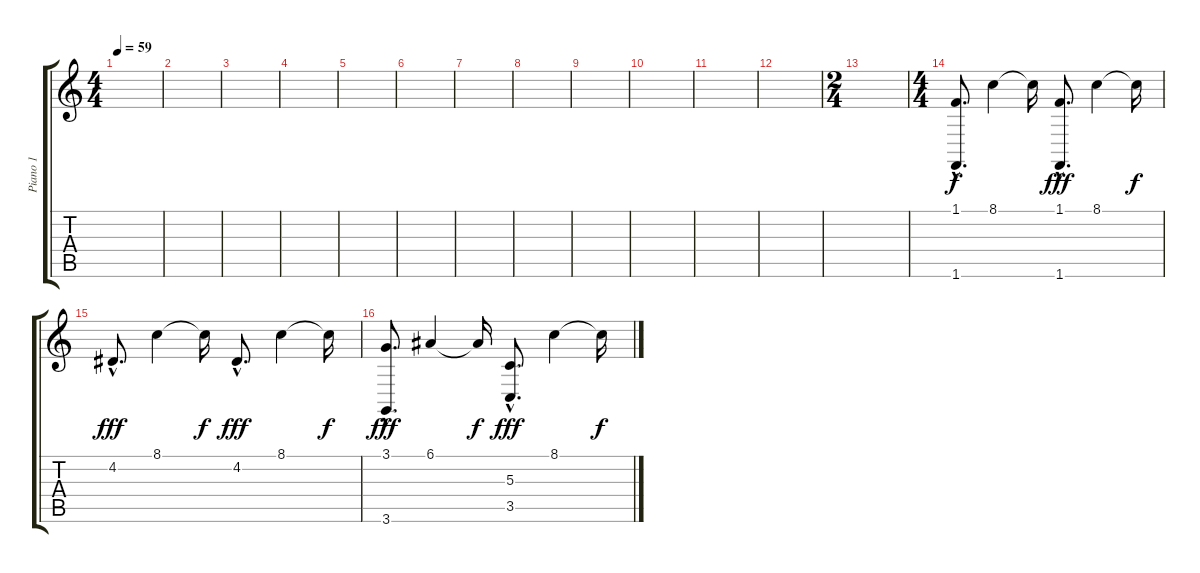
\track ("Piano 1" "Piano 1") {instrument brightacousticpiano}
\staff {score tabs}
\tuning (E4 B3 G3 D3 A2 E2) {hide}
\ts (4 4)
\tempo 59
\clef g2
\ks c
|
|
|
|
|
|
|
|
|
|
|
|
\ts (2 4)
|
\ts (4 4)
(1.1{hac} 1.6).8{d} 8.1.4 8.1{t}.16{dy f} (1.1{hac} 1.6).8{d dy fff} 8.1.4 8.1{t}.16{dy f} |
4.2{hac}.8{d dy fff} 8.1.4 8.1{t}.16{dy f} 4.2{hac}.8{d dy fff} 8.1.4 8.1{t}.16{dy f} |
(3.1{hac} 3.6).8{d dy fff} 6.1.4 6.1{t}.16{dy f} (5.3{hac} 3.5).8{d dy fff} 8.1.4 8.1{t}.16{dy f}
